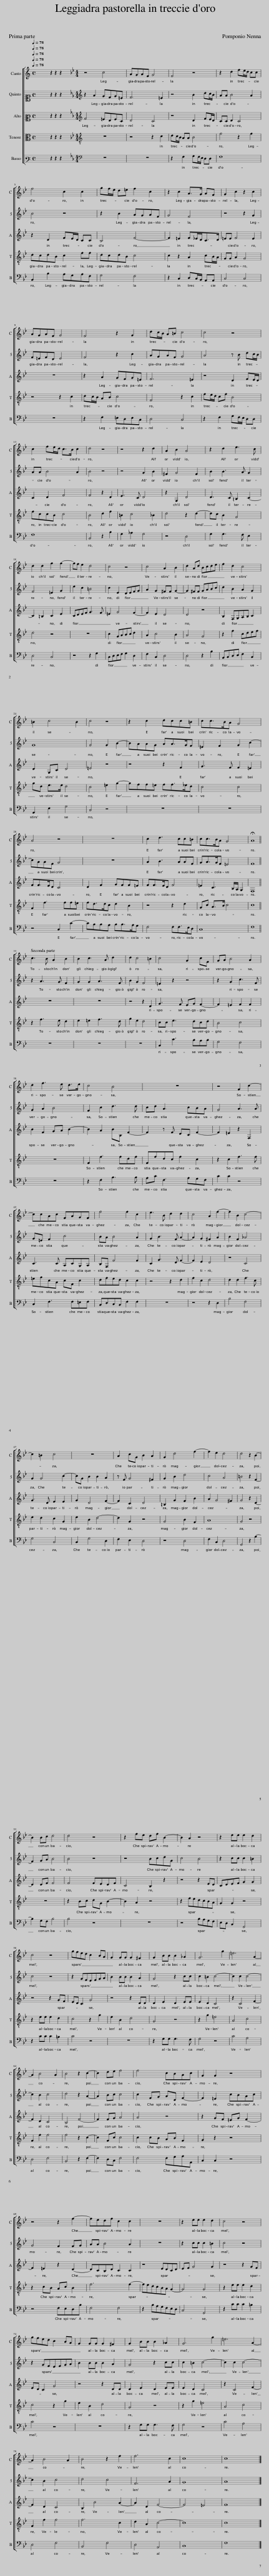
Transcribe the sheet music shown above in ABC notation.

X:1
%%score [ 1 2 3 4 5 ]
L:1/8
Q:1/4=78
M:4/4
I:linebreak $
K:C
V:1 treble
V:2 alto1
V:3 alto2
V:4 alto
V:5 bass3
V:1
 x8 | z2 z2 z2 x2 |[K:Bb][M:4/4] z4 c4 | AGAF G4 | F4 z4 | %5
 z2 d2 fe/d/ cc |$ f4 c2 c2 | gf/e/ d=e f2 c2 | z2 c2 A>G AF | G2 c2 z2 c2 |$ %10
 AGAF G4 | F4 z2 G2 | dc/B/ A=B c4 | c4 z4 |$ c2 fe/d/ c>B c2 | %15
 d4 z4 | z4 z2 d2 | A2 B2 A4 | z2 d2 e3 c |$ d2 d2 g2 g2- | %20
 gf e2 d4 | c4 z4 | c4 A2 B2 | d2 Ad Bcde | f2 d2 c4 |$ %25
 =B2 c4 B2 | c4 z4 | z2 c2 dcc=B | cc>BA G4 |$ A4 z4 | %30
 z8 | c2 d3 cc=B | cc>BA G4 | !fermata!A8 ||$ c3 B A2 B2 | %35
 B2 c3 A d2 | d2 c4 =B2 | c4 G2 cF | GA B4 A2 |$ d2 f3 e d>e | %40
 c4 B4 | z8 | z4 F2 c2- |$ ccAc FAGF | f4 f2 c2 | %45
 e3 B d2 d2 | c4 A2 f2- | f2 B2 c4- |$ c2 =B2 c4 | z8 | %50
 A2 cG B2 A2 | G2 d4 f2- | f2 e2 d4 | d4 z2 B2- |$ B2 Bc d4 | %55
 d4 z4 | z2 fe df B2- | B2 A2 z4 | z2 ee e2 d2 |$ c4 z4 | %60
 gfed c2 BA | G2 GG G2 ^F2 | G2 BB B2 _A2 | G6 g2 | =e6 A2- |$ %65
 A2 B4 A2 | B4 z2 c2- | c2 de f4 | f4 cBAc | G2 G2 z4 |$ %70
 z4 z2 f2- | fedf c2 c2 | z8 | z2 ee e2 d2 | c4 z4 |$ %75
 gfed c2 BA | G2 GG G2 ^F2 | G2 BB B2 _A2 | G6 g2 | =e6 A2- |$ %80
 A2 B4 A2 | B4 z2 f2 | f6 c2 | c8 | c8 |] %85
V:2
 x8 | z2 z2 z2 x2 |[K:Bb][M:4/4][K:treble] z2 A2 GFG=E | F6 =E2 | z4 B2 dc/B/ | %5
 AA B4 A2 |$ B4 z4 | z2 B2 AGAF | G4 F4 | z4 z2 G2 |$ %10
 F=EFD E4 | F4 z2 c2 | AGAF G4 | A4 z B dc/B/ |$ AA B4 A2 | %15
 B4 z4 | z4 G2 B2 | ^F2 G4 F2 | B2 B3 A G2 |$ F4 =E2 G2 | %20
 e2 c2 =B4 | c2 E2 DEFG | A2 G2 ^FF G2- | G2 ^FF GABc | d2 B2 A2 G2 |$ %25
 G8 | G4 G2 B2- | BAAG AA>GF | =E2 F2 G2 c2- |$ cAAF G4 | %30
 z8 | A2 B3 AAF | GA>GF =E4 | F8 ||$ z2 A3 G F2 | %35
 G2 G2 A3 F | B2 G2 F4 | =E2 z2 z4 | z2 G2 c3 F |$ G2 A2 B4 | %40
 F2 c2 d3 d | cd A3 cBA | G4 A3 A |$ G=E F2 c4 | BA B4 A2 | %45
 G2 B3 F A2- | A2 G2 ^F2 A2 | B2 F2 _A4 |$ G2 G4 c2- | cG B2 B2 A2 | %50
 z F G4 ^F2 | G2 B2 d4 | c4 A4 | =B4 z2 F2- |$ F2 GA B4 | %55
 B4 z4 | z4 BcdG | c4 B4 | z2 cc c2 =B2 |$ c4 z4 | %60
 z2 GFEFGA | B2 BB B2 A2 | G4 z2 cc | c2 =B2 c4- | c2 c2 c4- |$ %65
 c2 B2 c4 | d4 z2 A2- | A2 Bc c4 | c2 FG AD F2- | F2 =E2 cBAc |$ %70
 G4 F2 FG | AA B4 A2 | z8 | z2 cc c2 =B2 | c4 z4 |$ %75
 z2 GFEFGA | B2 BB B2 A2 | G4 z2 cc | c2 =B2 c4- | c2 c2 c4- |$ %80
 c2 B2 c4 | d4 c4 | F6 A2 | G8 | A8 |] %85
V:3
 x8 | z2 z2 z2 x2 |[K:Bb][M:4/4][K:treble] F4 =EDEC | D4 C4 | z4 D2 FE/D/ | %5
 CC D2 C4 |$ z2 D2 FE/D/ CC | B,4 F4- | F2 =E2 F_E/D<CD/ | =EE F4 E2 |$ %10
 z8 | z2 A2 GFG=E | F6 =E2 | z4 D2 FE/D/ |$ C2 D2 F4 | %15
 F4 z2 D2 | E3 C D4 | z2 G,2 D4 | D3 C =B,2 C2- |$ C2 =B,2 C2 E2 | %20
 CDEF G3 F | =E2 G4 F2- | F2 E2 D4 | D4 z4 | B,2 F,G,A,B, C2 |$ %25
 D2 G,C D4 | =E4 z4 | z4 z2 F2 | G3 F F2 =E2 |$ FF>ED C4 | %30
 D2 F2 GFF=E | FF>ED F4 | =E2 C3 B,/A,/ G,2 | F,8 ||$ z8 | %35
 z8 | z4 z2 D2 | G3 F EG F2- | F2 =E2 F2 F2 |$ B2 F2 GA B2- | %40
 B2 A2 BB, F2- | F2 z F DC F2- | F2 =E2 z2 F,2 |$ C3 C A,CG,A, | B,F, F4 F2 | %45
 C2 G3 D F2- | F2 E2 D4 | z4 C4 |$ G3 D E2 E2 | G2 D4 F2- | %50
 F2 C2 D4 | =B,2 G2 F2 B2 | A2 G4 ^F2 | G4 z2 D2- |$ D2 DF F4 | %55
 F4 FEDF | C4 B,2 z2 | z4 z2 ED | CDEF G2 G2 |$ z4 z2 GF | %60
 ED C2 G4 | z4 z2 DD | D2 E2 D2 EE | E2 D2 C4 | z2 C4 F2- |$ %65
 F2 D2 C4 | B,4 F4- | F2 FG A4 | A4 z4 | z2 GF =EG F2- |$ %70
 F2 =E2 z2 D2- | DCB,D C2 C2 | z4 EDCD | EF G4 G2 | z4 z2 GF |$ %75
 ED C2 G4 | z4 z2 DD | D2 E2 D2 EE | E2 D2 C4 | z2 C4 F2- |$ %80
 F2 D2 C4 | B,2 B4 A2- | A2 D2 F4- | F4 =E4 | F8 |] %85
V:4
 x8 | z2 z2 z2 x2 |[K:Bb][M:4/4][K:treble-8] z8 | z4 z2 c2 | dc/B/ AA B4 | %5
 f4 z2 f2 |$ dcdB c2 ff | dcdB c4 | c2 z2 A2 cB/A/ | GG A2 G4 |$ %10
 z4 z2 c2 | dc/B/ AB c4 | F4 z2 c2 | fe/d/ cf B4 |$ fccB c4 | %15
 B4 d2 f2 | =B2 c4 _B2 | d4 z2 d2- | dc B2 G4 |$ d4 z4 | %20
 z8 | c2 GABc d2 | A2 c4 B2 | A4 G4 | z2 f2 cdef |$ %25
 gd e>e d4 | c4 =e2 g2- | gff=e ff>_ed | c4 c4 |$ F2 f3 ff=e | %30
 fd>dc d2 B2 | z4 z2 d2 | Gc A>B c4 | c8 ||$ z2 f3 e d2 | %35
 e2 =e2 f3 d | g2 e2 d4 | cc e3 dcd | B4 c4 |$ z8 | %40
 F2 f3 fdf | Ffdc f2 c2 | z2 c2 f3 f |$ =egcA cF c2 | dfed c2 c2 | %45
 z4 z2 d2 | f2 c2 d4 | d2 d2 f3 c |$ e2 d2 c2 G2 | e2 B2 d4- | %50
 d2 G2 z4 | G4 B2 F2 | A8 | G4 z4 |$ z8 | %55
 z2 Bc dG B2- | B2 A2 z4 | z2 fedcBA | G2 G2 z4 |$ z2 ee e2 d2 | %60
 c4 z2 g2 | e2 B2 d4 | G4 z4 | z2 g2 =e4 | A4 c4 |$ %65
 F2 f2 f4 | f4 z2 c2- | c2 Fc c4 | c2 cB AB F2 | G2 z2 z4 |$ %70
 z2 cB Ac B2 | f6 f2- | fedcBA G2- | G4 G4 | z2 ee e2 d2 |$ %75
 c4 z2 g2 | e2 B2 d4 | G4 z4 | z2 g2 =e4 | A4 c4 |$ %80
 F2 f2 f4 | f6 c2 | d2 A2 c4- | c8 | c8 |] %85
V:5
 x8 | z2 z2 z2 x2 |[K:Bb][M:4/4][K:bass] z8 | z8 | z2 F,2 G,F,/E,/ D,D, | %5
 F,8 |$ B,,2 B,2 A,G,A,F, | G,4 F,4 | z2 C,2 D,C,/B,,/ A,,A,, | C,4 C,4 |$ %10
 z8 | z2 F,2 =E,D,E,C, | D,4 C,4 | z2 F,2 G,F,/E,/ D,D, |$ F,8 | %15
 B,,4 z2 B,2 | G,2 _A,2 G,4 | z4 D,4 | G,2 G,3 F, E,2 |$ D,4 C,4 | %20
 z4 z2 G,2 | C,D,E,F, G,2 D,2 | F,2 C,2 D,4 | D,4 z2 B,2 | B,,C,D,E, F,2 C,2 |$ %25
 G,,2 E,2 G,4 | C,4 z4 | z8 | z8 |$ z4 C,2 C2- | %30
 CB,B,A, B,B,>A,G, | F,4 F,F,>E,D, | C,8 | F,8 ||$ z8 | %35
 z8 | z8 | C,2 C3 B,A,B, | G,4 F,4 |$ z8 | %40
 z2 F,2 B,3 B, | A,C F,3 A,G,F, | C2 C2 z4 |$ C,2 F,3 F,=E,F, | B,,D,C,B,, F,2 F,2 | %45
 z8 | z4 z2 D,2 | B,4 F,4 |$ G,4 C,4 | C,2 G,4 D,2 | %50
 F,2 E,2 D,4 | z4 D,4 | F,2 C,2 D,4 | G,,4 z2 B,2- |$ B,2 G,F, B,4 | %55
 B,4 z4 | z8 | z4 B,A,G,F, | E,D, C,2 G,,4 |$ z2 CC C2 =B,2 | %60
 C4 z4 | z8 | z2 G,G, G,3 F, | G,4 z4 | C4 A,4 |$ %65
 D,4 F,4 | B,,4 z2 F,2- | F,2 D,C, F,4 | F,4 F,G,A,A,, | C,2 C,2 z4 |$ %70
 z4 F,E,D,B, | F,4 F,4 | z2 B,A,G,F,E,D, | C,4 G,,4 | z2 CC C2 =B,2 |$ %75
 C4 z4 | z8 | z2 G,G, G,3 F, | G,4 z4 | C4 A,4 |$ %80
 D,4 F,4 | B,,4 F,4 | D,4 A,,4 | C,8 | F,8 |] %85
